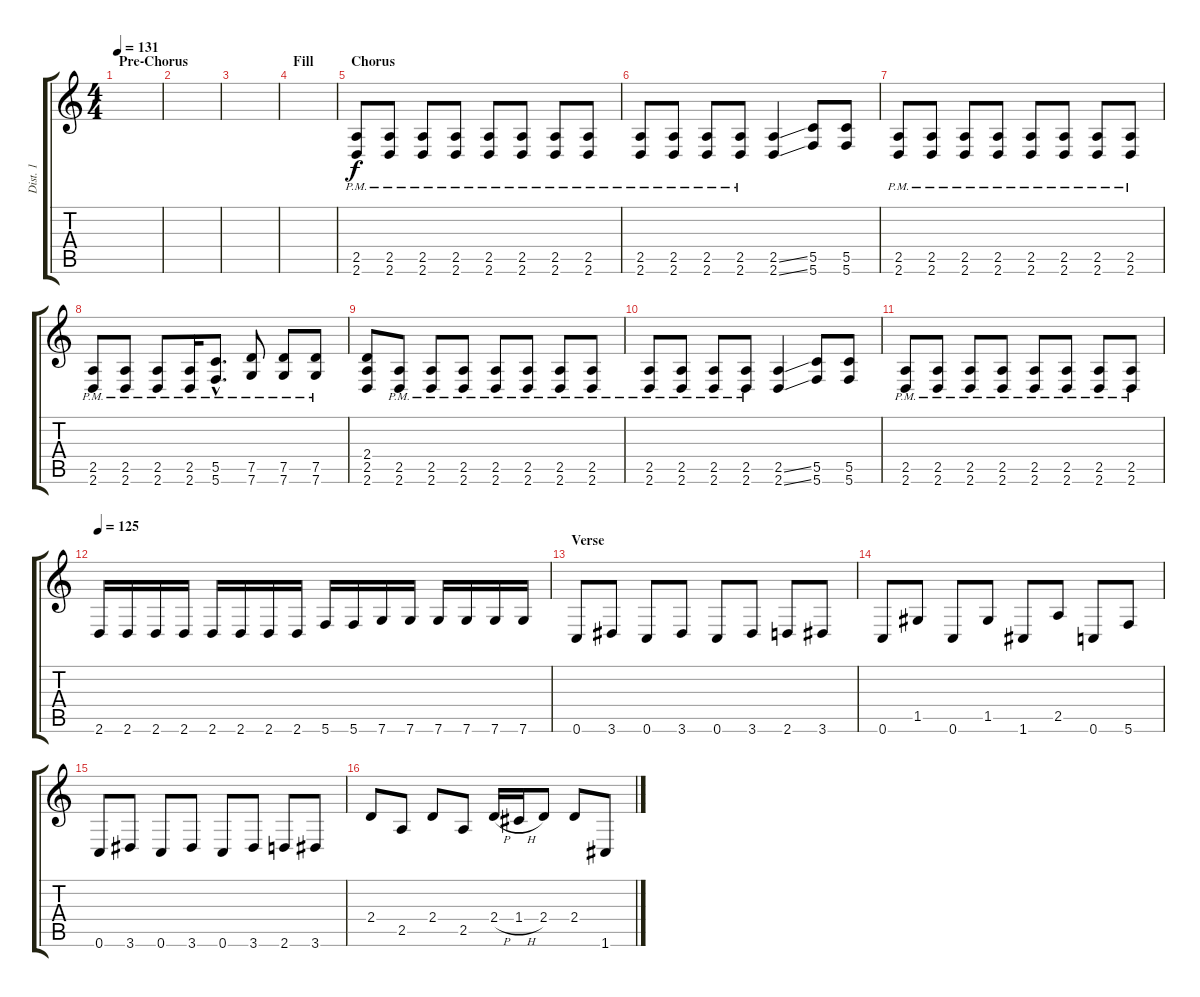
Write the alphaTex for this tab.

\track ("Dist. 1" "Dist. 1") {instrument distortionguitar}
\staff {score tabs}
\tuning (D4 A3 F3 C3 G2 C2) {hide}
\ts (4 4)
\section ("" "Pre-Chorus")
\tempo 131
\clef g2
\ks c
|
|
|
\section ("" "Fill")
|
\section ("" "Chorus")
(2.5{pm} 2.6{pm}).8 (2.5{pm} 2.6{pm}).8 (2.5{pm} 2.6{pm}).8 (2.5{pm} 2.6{pm}).8 (2.5{pm} 2.6{pm}).8 (2.5{pm} 2.6{pm}).8 (2.5{pm} 2.6{pm}).8 (2.5{pm} 2.6{pm}).8 |
(2.5{pm} 2.6{pm}).8 (2.5{pm} 2.6{pm}).8 (2.5{pm} 2.6{pm}).8 (2.5{pm} 2.6{pm}).8 (2.5{ss} 2.6{ss}).4 (5.5 5.6).8 (5.5 5.6).8 |
(2.5{pm} 2.6{pm}).8 (2.5{pm} 2.6{pm}).8 (2.5{pm} 2.6{pm}).8 (2.5{pm} 2.6{pm}).8 (2.5{pm} 2.6{pm}).8 (2.5{pm} 2.6{pm}).8 (2.5{pm} 2.6{pm}).8 (2.5{pm} 2.6{pm}).8 |
(2.5{pm} 2.6{pm}).8 (2.5{pm} 2.6{pm}).8 (2.5{pm} 2.6{pm}).8 (2.5{pm} 2.6{pm}).16 (5.5{hac pm} 5.6{hac pm}).8{d} (7.5{pm} 7.6{pm}).8 (7.5{pm} 7.6{pm}).8 (7.5{pm} 7.6{pm}).8 |
(2.4 2.5 2.6).8 (2.5{pm} 2.6{pm}).8 (2.5{pm} 2.6{pm}).8 (2.5{pm} 2.6{pm}).8 (2.5{pm} 2.6{pm}).8 (2.5{pm} 2.6{pm}).8 (2.5{pm} 2.6{pm}).8 (2.5{pm} 2.6{pm}).8 |
(2.5{pm} 2.6{pm}).8 (2.5{pm} 2.6{pm}).8 (2.5{pm} 2.6{pm}).8 (2.5{pm} 2.6{pm}).8 (2.5{ss} 2.6{ss}).4 (5.5 5.6).8 (5.5 5.6).8 |
(2.5{pm} 2.6{pm}).8 (2.5{pm} 2.6{pm}).8 (2.5{pm} 2.6{pm}).8 (2.5{pm} 2.6{pm}).8 (2.5{pm} 2.6{pm}).8 (2.5{pm} 2.6{pm}).8 (2.5{pm} 2.6{pm}).8 (2.5{pm} 2.6{pm}).8 |
\tempo 125
2.6.16 2.6.16 2.6.16 2.6.16 2.6.16 2.6.16 2.6.16 2.6.16 5.6.16 5.6.16 7.6.16 7.6.16 7.6.16 7.6.16 7.6.16 7.6.16 |
\section ("" "Verse")
0.6.8 3.6.8 0.6.8 3.6.8 0.6.8 3.6.8 2.6.8 3.6.8 |
0.6.8 1.5.8 0.6.8 1.5.8 1.6.8 2.5.8 0.6.8 5.6.8 |
0.6.8 3.6.8 0.6.8 3.6.8 0.6.8 3.6.8 2.6.8 3.6.8 |
2.4.8 2.5.8 2.4.8 2.5.8 2.4{h}.16 1.4{h}.16 2.4.8 2.4.8 1.6.8
